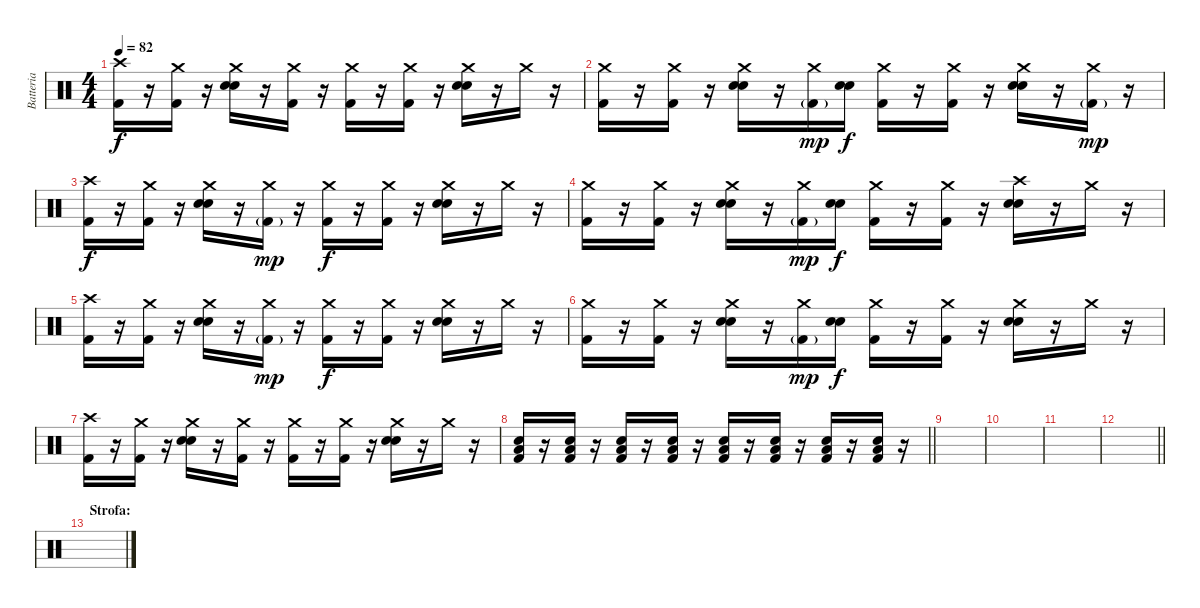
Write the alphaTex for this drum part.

\track ("Batteria" "Batteria") {instrument percussion}
\staff {score}
\articulation defaults
\ts (4 4)
\tempo 82
\clef neutral
\ks c
("Kick (hit) 2" "Crash high (hit)").16{dy f} r.16 ("Kick (hit) 2" "Crash medium (hit)").16 r.16 ("Snare (hit) 2" "Snare (hit) 2" "Crash medium (hit)").16 r.16 ("Kick (hit) 2" "Crash medium (hit)").16 r.16 ("Kick (hit) 2" "Crash medium (hit)").16 r.16 ("Kick (hit) 2" "Crash medium (hit)").16 r.16 ("Snare (hit) 2" "Snare (hit) 2" "Crash medium (hit)").16 r.16 "Crash medium (hit)".16 r.16 |
("Kick (hit) 2" "Crash medium (hit)").16 r.16 ("Kick (hit) 2" "Crash medium (hit)").16 r.16 ("Snare (hit) 2" "Snare (hit) 2" "Crash medium (hit)").16 r.16 ("Kick (hit) 2"{g} "Crash medium (hit)").16{dy mp} ("Snare (hit) 2" "Snare (hit) 2").16{dy f} ("Kick (hit) 2" "Crash medium (hit)").16 r.16 ("Kick (hit) 2" "Crash medium (hit)").16 r.16 ("Snare (hit) 2" "Snare (hit) 2" "Crash medium (hit)").16 r.16 ("Kick (hit) 2"{g} "Crash medium (hit)").16{dy mp} r.16 |
("Kick (hit) 2" "Crash high (hit)").16{dy f} r.16 ("Kick (hit) 2" "Crash medium (hit)").16 r.16 ("Snare (hit) 2" "Snare (hit) 2" "Crash medium (hit)").16 r.16 ("Kick (hit) 2"{g} "Crash medium (hit)").16{dy mp} r.16 ("Kick (hit) 2" "Crash medium (hit)").16{dy f} r.16 ("Kick (hit) 2" "Crash medium (hit)").16 r.16 ("Snare (hit) 2" "Snare (hit) 2" "Crash medium (hit)").16 r.16 "Crash medium (hit)".16 r.16 |
("Kick (hit) 2" "Crash medium (hit)").16 r.16 ("Kick (hit) 2" "Crash medium (hit)").16 r.16 ("Snare (hit) 2" "Snare (hit) 2" "Crash medium (hit)").16 r.16 ("Kick (hit) 2"{g} "Crash medium (hit)").16{dy mp} ("Snare (hit) 2" "Snare (hit) 2").16{dy f} ("Kick (hit) 2" "Crash medium (hit)").16 r.16 ("Kick (hit) 2" "Crash medium (hit)").16 r.16 ("Snare (hit) 2" "Snare (hit) 2" "Crash high (hit)").16 r.16 "Crash medium (hit)".16 r.16 |
("Kick (hit) 2" "Crash high (hit)").16 r.16 ("Kick (hit) 2" "Crash medium (hit)").16 r.16 ("Snare (hit) 2" "Snare (hit) 2" "Crash medium (hit)").16 r.16 ("Kick (hit) 2"{g} "Crash medium (hit)").16{dy mp} r.16 ("Kick (hit) 2" "Crash medium (hit)").16{dy f} r.16 ("Kick (hit) 2" "Crash medium (hit)").16 r.16 ("Snare (hit) 2" "Snare (hit) 2" "Crash medium (hit)").16 r.16 "Crash medium (hit)".16 r.16 |
("Kick (hit) 2" "Crash medium (hit)").16 r.16 ("Kick (hit) 2" "Crash medium (hit)").16 r.16 ("Snare (hit) 2" "Snare (hit) 2" "Crash medium (hit)").16 r.16 ("Kick (hit) 2"{g} "Crash medium (hit)").16{dy mp} ("Snare (hit) 2" "Snare (hit) 2").16{dy f} ("Kick (hit) 2" "Crash medium (hit)").16 r.16 ("Kick (hit) 2" "Crash medium (hit)").16 r.16 ("Snare (hit) 2" "Snare (hit) 2" "Crash medium (hit)").16 r.16 "Crash medium (hit)".16 r.16 |
("Kick (hit) 2" "Crash high (hit)").16 r.16 ("Kick (hit) 2" "Crash medium (hit)").16 r.16 ("Snare (hit) 2" "Snare (hit) 2" "Crash medium (hit)").16 r.16 ("Kick (hit) 2" "Crash medium (hit)").16 r.16 ("Kick (hit) 2" "Crash medium (hit)").16 r.16 ("Kick (hit) 2" "Crash medium (hit)").16 r.16 ("Snare (hit) 2" "Snare (hit) 2" "Crash medium (hit)").16 r.16 "Crash medium (hit)".16 r.16 |
\barLineRight lightlight
("Kick (hit) 2" "Snare (hit) 2" "Low Floor Tom (hit)").16 r.16 ("Kick (hit) 2" "Snare (hit) 2" "Low Floor Tom (hit)").16 r.16 ("Kick (hit) 2" "Snare (hit) 2" "Low Floor Tom (hit)").16 r.16 ("Kick (hit) 2" "Snare (hit) 2" "Low Floor Tom (hit)").16 r.16 ("Kick (hit) 2" "Snare (hit) 2" "Low Floor Tom (hit)").16 r.16 ("Kick (hit) 2" "Snare (hit) 2" "Low Floor Tom (hit)").16 r.16 ("Kick (hit) 2" "Snare (hit) 2" "Low Floor Tom (hit)").16 r.16 ("Kick (hit) 2" "Snare (hit) 2" "Low Floor Tom (hit)").16 r.16 |
|
|
|
\barLineRight lightlight
|
\section ("" "Strofa:")
